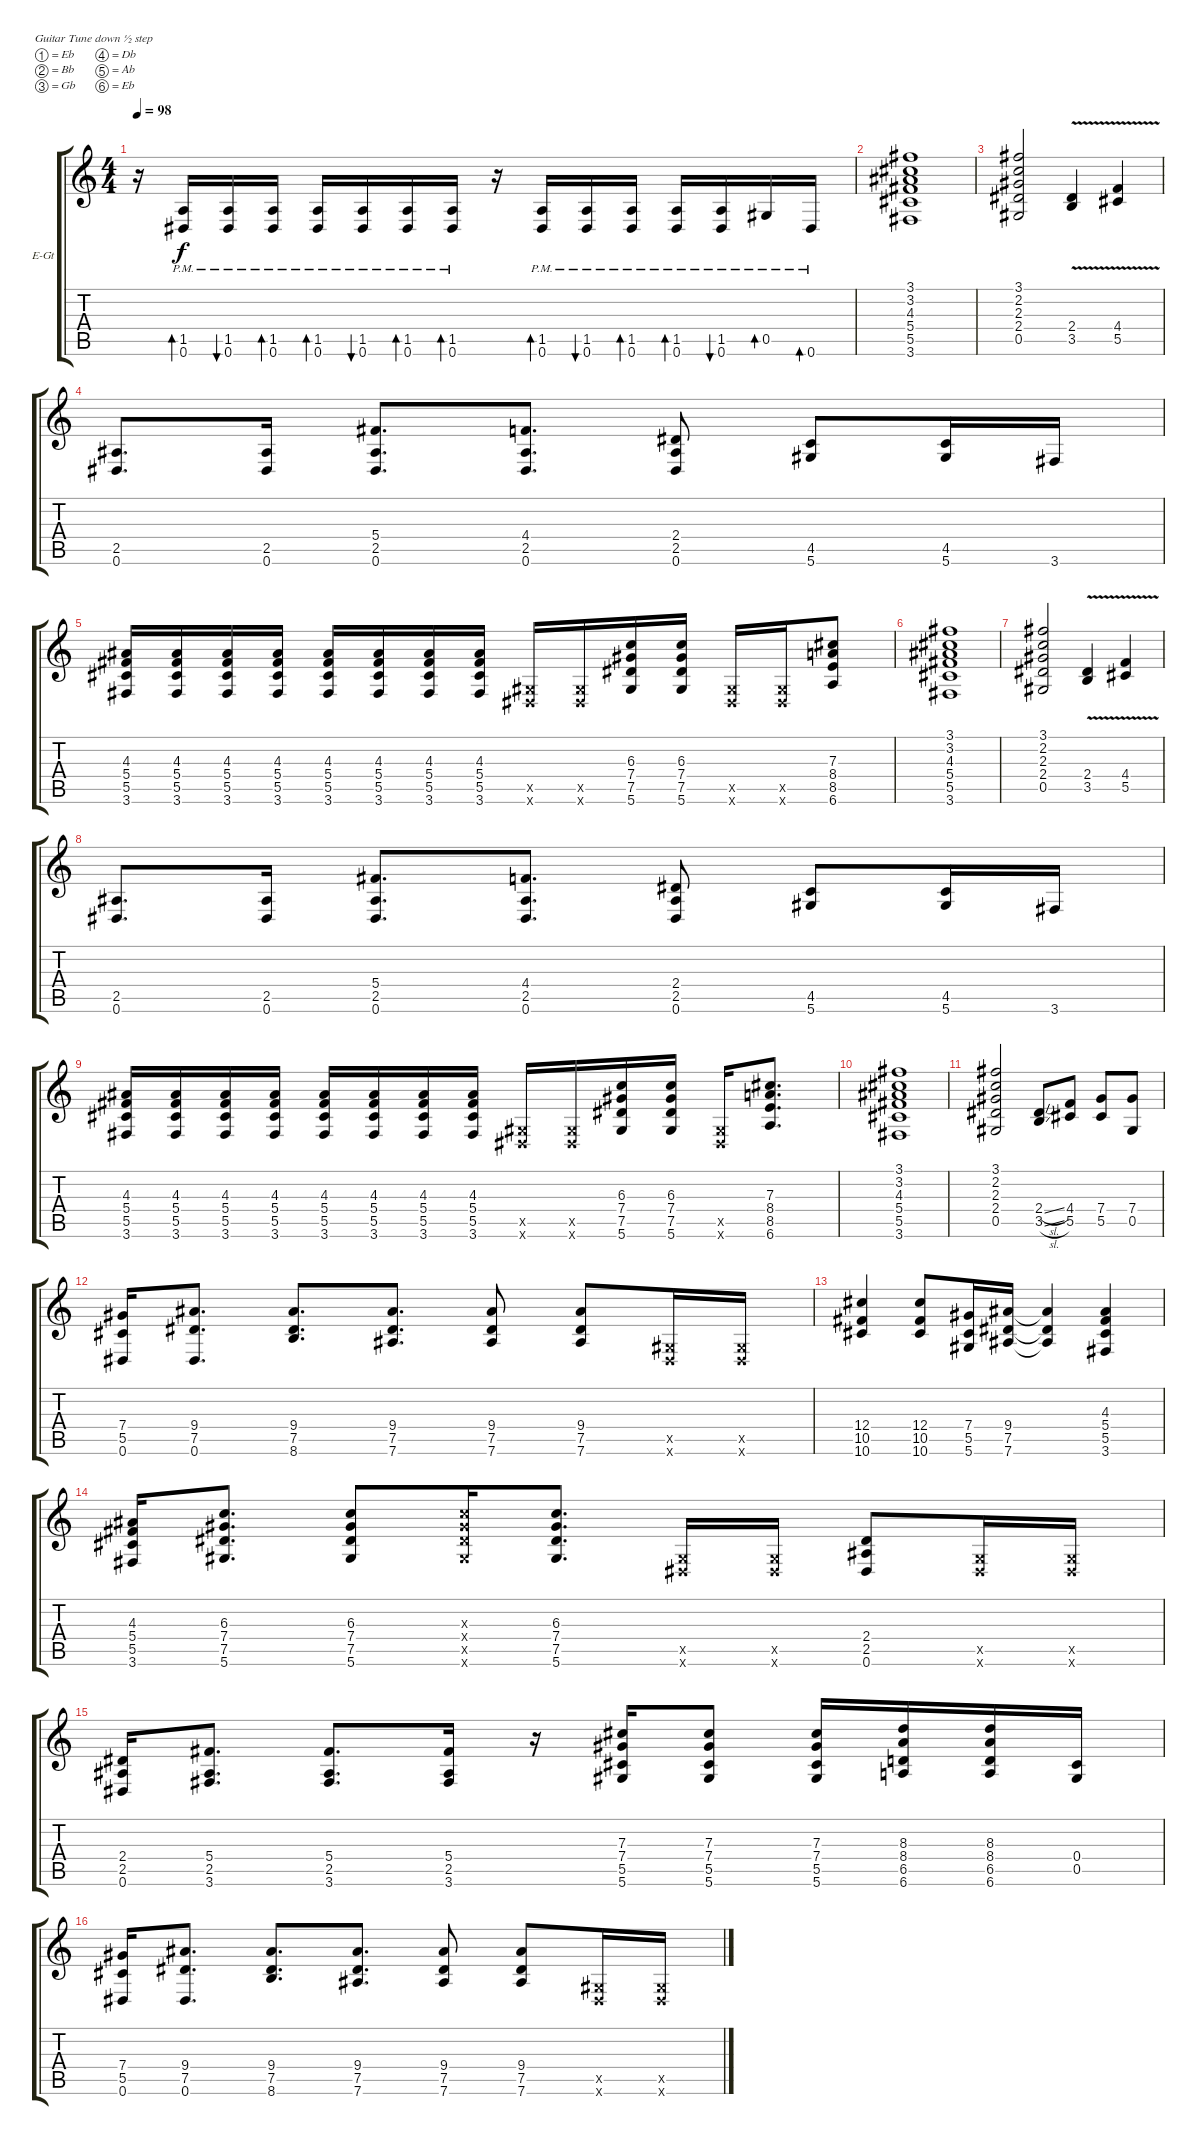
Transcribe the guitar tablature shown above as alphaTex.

\bracketExtendMode groupsimilarinstruments
\firstSystemTrackNameOrientation horizontal
\otherSystemsTrackNameOrientation horizontal
\track ("Electric Guitar 1" "E-Gt") {instrument distortionguitar}
\staff {score tabs}
\tuning (Eb4 Bb3 Gb3 Db3 Ab2 Eb2)
\ts (4 4)
\tempo 98
\clef g2
\ks c
r.16{dy f} (0.6{pm} 1.5{pm}).16{bd 30} (0.6{pm} 1.5{pm}).16{bu 30} (0.6{pm} 1.5{pm}).16{bd 30} (0.6{pm} 1.5{pm}).16{bd 30} (0.6{pm} 1.5{pm}).16{bu 30} (0.6{pm} 1.5{pm}).16{bd 30} (0.6{pm} 1.5{pm}).16{bd 30} r.16 (0.6{pm} 1.5{pm}).16{bd 30} (0.6{pm} 1.5{pm}).16{bu 30} (0.6{pm} 1.5{pm}).16{bd 30} (0.6{pm} 1.5{pm}).16{bd 30} (0.6{pm} 1.5{pm}).16{bu 30} 0.5{pm}.16{bd 30} 0.6{pm}.16{bd 30} |
(3.6 5.5 5.4 4.3 3.2 3.1).1 |
(3.1 2.2 2.3 2.4 0.5).2 (3.5{v} 2.4{v}).4 (5.5{v} 4.4{v}).4 |
(0.6 2.5).8{d} (0.6 2.5).16 (0.6 2.5 5.4).8{d} (0.6 2.5 4.4).8{d} (0.6 2.5 2.4).8 (5.6 4.5).8 (5.6 4.5).16 3.6.16 |
(3.6 5.5 5.4 4.3).16 (3.6 5.5 5.4 4.3).16 (3.6 5.5 5.4 4.3).16 (3.6 5.5 5.4 4.3).16 (3.6 5.5 5.4 4.3).16 (3.6 5.5 5.4 4.3).16 (3.6 5.5 5.4 4.3).16 (3.6 5.5 5.4 4.3).16 (0.6{x} 0.5{x}).16 (0.6{x} 0.5{x}).16 (5.6 7.5 7.4 6.3).16 (5.6 7.5 7.4 6.3).16 (0.6{x} 0.5{x}).16 (0.6{x} 0.5{x}).16 (6.6 8.5 8.4 7.3).8 |
(3.6 5.5 5.4 4.3 3.2 3.1).1 |
(3.1 2.2 2.3 2.4 0.5).2 (3.5{v} 2.4{v}).4 (5.5{v} 4.4{v}).4 |
(0.6 2.5).8{d} (0.6 2.5).16 (0.6 2.5 5.4).8{d} (0.6 2.5 4.4).8{d} (0.6 2.5 2.4).8 (5.6 4.5).8 (5.6 4.5).16 3.6.16 |
(3.6 5.5 5.4 4.3).16 (3.6 5.5 5.4 4.3).16 (3.6 5.5 5.4 4.3).16 (3.6 5.5 5.4 4.3).16 (3.6 5.5 5.4 4.3).16 (3.6 5.5 5.4 4.3).16 (3.6 5.5 5.4 4.3).16 (3.6 5.5 5.4 4.3).16 (0.6{x} 0.5{x}).16 (0.6{x} 0.5{x}).16 (5.6 7.5 7.4 6.3).16 (5.6 7.5 7.4 6.3).16 (0.6{x} 0.5{x}).16 (6.6 8.5 8.4 7.3).8{d} |
(3.6 5.5 5.4 4.3 3.2 3.1).1 |
(3.1 2.2 2.3 2.4 0.5).2 (3.5{sl} 2.4{sl}).8 (5.5 4.4).8 (5.5 7.4).8 (0.5 7.4).8 |
(5.5 7.4 0.6).16 (7.5 9.4 0.6).8{d} (8.6 7.5 9.4).8{d} (7.6 7.5 9.4).8{d} (7.6 7.5 9.4).8 (7.6 7.5 9.4).8 (0.6{x} 0.5{x}).16 (0.6{x} 0.5{x}).16 |
(10.6 10.5 12.4).4 (10.6 10.5 12.4).8 (7.4 5.5 5.6).16 (7.6 7.5 9.4).16 (7.6{t} 7.5{t} 9.4{t}).4 (3.6 5.5 5.4 4.3).4 |
(3.6 5.5 4.3 5.4).16 (5.6 7.5 6.3 7.4).8{d} (5.6 7.5 6.3 7.4).8 (7.5{x} 5.6{x} 7.4{x} 6.3{x}).16 (5.6 7.5 6.3 7.4).8{d} (0.5{x} 0.6{x}).16 (0.6{x} 0.5{x}).16 (0.6 2.5 2.4).8 (0.5{x} 0.6{x}).16 (0.6{x} 0.5{x}).16 |
(0.6 2.5 2.4).16 (3.6 2.5 5.4).8{d} (3.6 2.5 5.4).8{d} (3.6 2.5 5.4).16 r.16 (5.6 5.5 7.4 7.3).16 (5.6 5.5 7.4 7.3).8 (5.6 5.5 7.4 7.3).16 (8.3 8.4 6.5 6.6).16 (6.6 6.5 8.4 8.3).16 (0.5 0.4).16 |
(5.5 7.4 0.6).16 (7.5 9.4 0.6).8{d} (8.6 7.5 9.4).8{d} (7.6 7.5 9.4).8{d} (7.6 7.5 9.4).8 (7.6 7.5 9.4).8 (0.6{x} 0.5{x}).16 (0.6{x} 0.5{x}).16
